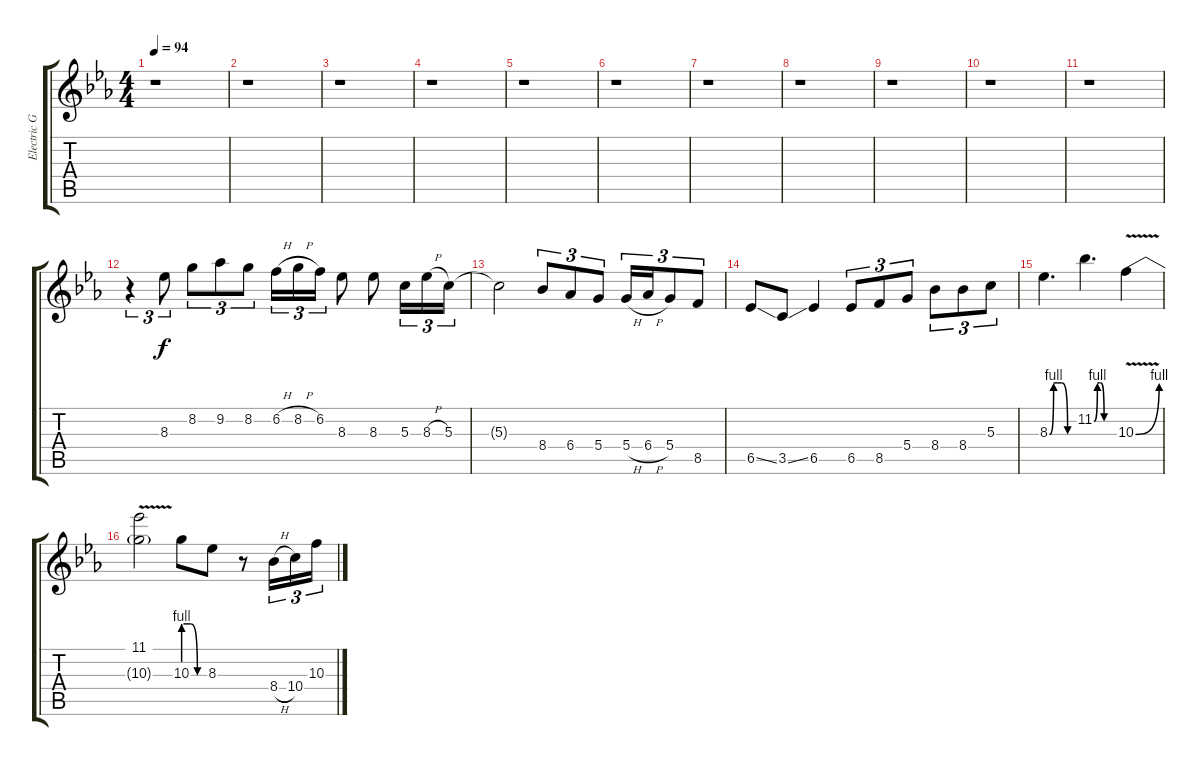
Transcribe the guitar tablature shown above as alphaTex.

\track ("Electric Guitar" "Electric G") {instrument overdrivenguitar}
\staff {score tabs}
\tuning (E4 B3 G3 D3 A2 E2) {hide}
\ts (4 4)
\tempo 94
\clef g2
\ks eb
r.1{dy f} |
r.1 |
r.1 |
r.1 |
r.1 |
r.1 |
r.1 |
r.1 |
r.1 |
r.1 |
r.1 |
r.4{tu (3 2)} 8.3.8{tu (3 2)} 8.2.8{tu (3 2)} 9.2.8{tu (3 2)} 8.2.8{tu (3 2)} 6.2{h}.16{tu (3 2)} 8.2{h}.16{tu (3 2)} 6.2.16{tu (3 2)} 8.3.8 8.3.8 5.3.16{tu (3 2)} 8.3{h}.16{tu (3 2)} 5.3.16{tu (3 2)} |
5.3{t}.2 8.4.8{tu (3 2)} 6.4.8{tu (3 2)} 5.4.8{tu (3 2)} 5.4{h}.16{tu (3 2)} 6.4{h}.16{tu (3 2)} 5.4.8{tu (3 2)} 8.5.8{tu (3 2)} |
6.5{ss}.8 3.5{ss}.8 6.5.4 6.5.8{tu (3 2)} 8.5.8{tu (3 2)} 5.4.8{tu (3 2)} 8.4.8{tu (3 2)} 8.4.8{tu (3 2)} 5.3.8{tu (3 2)} |
8.3{be (custom 0 0 10 4 20 4 30 4 45 0 60 0)}.4{d} 11.2{be (custom 0 0 10 4 15 4 20 4 30 0 45 0 60 0)}.4{d} 10.3{be (bend 0 0 60 4) v}.4 |
(11.1 10.3{t}).2 10.3{be (custom 0 4 20 4 40 0 60 0)}.8 8.3.8 r.8 8.4{h}.16{tu (3 2)} 10.4.16{tu (3 2)} 10.3.16{tu (3 2)}
